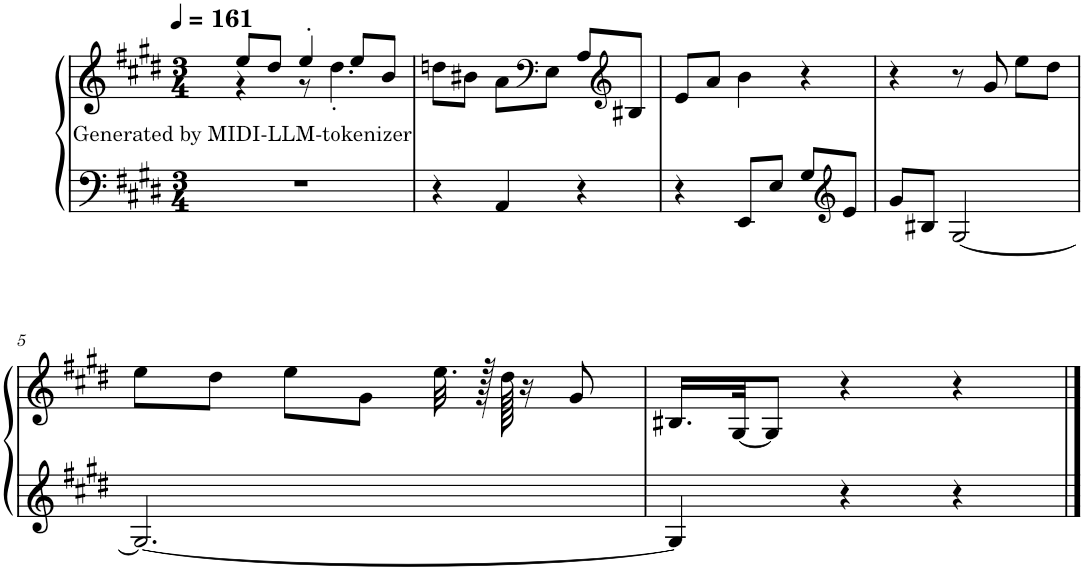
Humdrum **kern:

**kern	**kern	**text
*part1	*part1	*part1
*staff2	*staff1	*staff1
*I"Piano	*	*
*I'Pno.	*	*
*clefF4	*clefG2	*
*k[f#c#g#d#]	*k[f#c#g#d#]	*
*M3/4	*M3/4	*
*MM161	*MM161	*
=1	=1	=1
!	!	!LO:LY:b
*	*^	*
2.r	8ee/L	4r	Generated by MIDI-LLM-tokenizer
.	8dd#/J	.	.
.	4ee'/	8r	.
.	.	4.dd#'\	.
.	8ee/L	.	.
.	8b/J	.	.
*	*v	*v	*
=2	=2	=2
4r	8ddn\L	.
.	8b#X\J	.
4AA/	8a\L	.
*	*clefF4	*
.	8E\J	.
4r	8A/L	.
*	*clefG2	*
.	8B#X/J	.
=3	=3	=3
4r	8e/L	.
.	8a/J	.
8EE/L	4b\	.
8E/J	.	.
8G#/L	4r	.
*clefG2	*	*
8e/J	.	.
=4	=4	=4
8g#/L	4r	.
8B#X/J	.	.
[2G#/	8r	.
.	8g#/	.
.	8ee\L	.
.	8dd#\J	.
!!LO:LB:g=z
=5	=5	=5
2.G#/_	8ee\L	.
.	8dd#\J	.
.	8ee\L	.
.	8g#\J	.
.	32.ee\	.
.	128r	.
.	128dd#\	.
.	16r	.
.	8g#/	.
=6	=6	=6
4G#/]	16.B#X/LL	.
.	[32G#/JK	.
.	8G#/J]	.
4r	4r	.
4r	4r	.
==	==	==
*-	*-	*-
